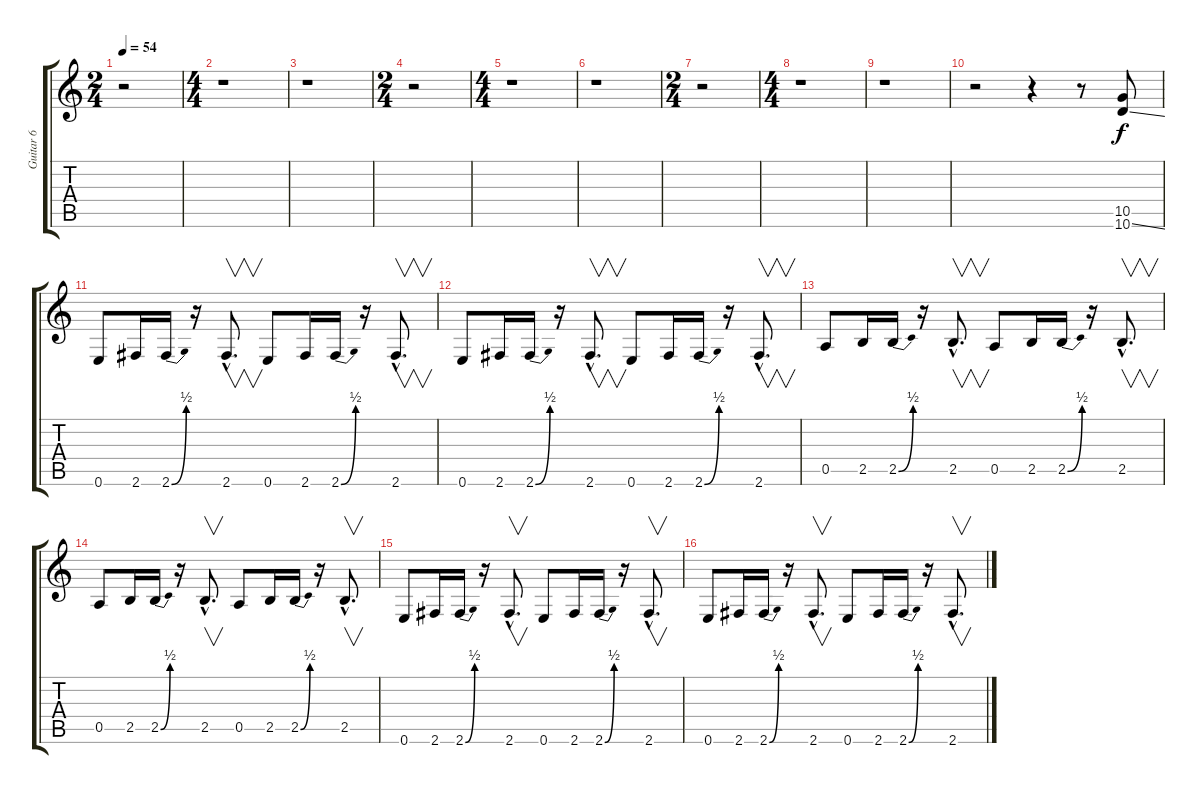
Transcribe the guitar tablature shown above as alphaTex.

\track ("Guitar 6" "Guitar 6") {instrument distortionguitar}
\staff {score tabs}
\tuning (E4 B3 G3 D3 A2 E2) {hide}
\ts (2 4)
\tempo 54
\clef g2
\ks c
r.2{dy f} |
\ts (4 4)
r.1 |
r.1 |
\ts (2 4)
r.2 |
\ts (4 4)
r.1 |
r.1 |
\ts (2 4)
r.2 |
\ts (4 4)
r.1 |
r.1 |
r.2 r.4 r.8 (10.5 10.6{ss}).8 |
0.6.8 2.6.16 2.6{be (bend 0 0 60 2)}.16 r.16 2.6{hac}.8{v d} 0.6.8 2.6.16 2.6{be (bend 0 0 60 2)}.16 r.16 2.6{hac}.8{v d} |
0.6.8 2.6.16 2.6{be (bend 0 0 60 2)}.16 r.16 2.6{hac}.8{v d} 0.6.8 2.6.16 2.6{be (bend 0 0 60 2)}.16 r.16 2.6{hac}.8{v d} |
0.5.8 2.5.16 2.5{be (bend 0 0 60 2)}.16 r.16 2.5{hac}.8{v d} 0.5.8 2.5.16 2.5{be (bend 0 0 60 2)}.16 r.16 2.5{hac}.8{v d} |
0.5.8 2.5.16 2.5{be (bend 0 0 60 2)}.16 r.16 2.5{hac}.8{v d} 0.5.8 2.5.16 2.5{be (bend 0 0 60 2)}.16 r.16 2.5{hac}.8{v d} |
0.6.8 2.6.16 2.6{be (bend 0 0 60 2)}.16 r.16 2.6{hac}.8{v d} 0.6.8 2.6.16 2.6{be (bend 0 0 60 2)}.16 r.16 2.6{hac}.8{v d} |
0.6.8 2.6.16 2.6{be (bend 0 0 60 2)}.16 r.16 2.6{hac}.8{v d} 0.6.8 2.6.16 2.6{be (bend 0 0 60 2)}.16 r.16 2.6{hac}.8{v d}
